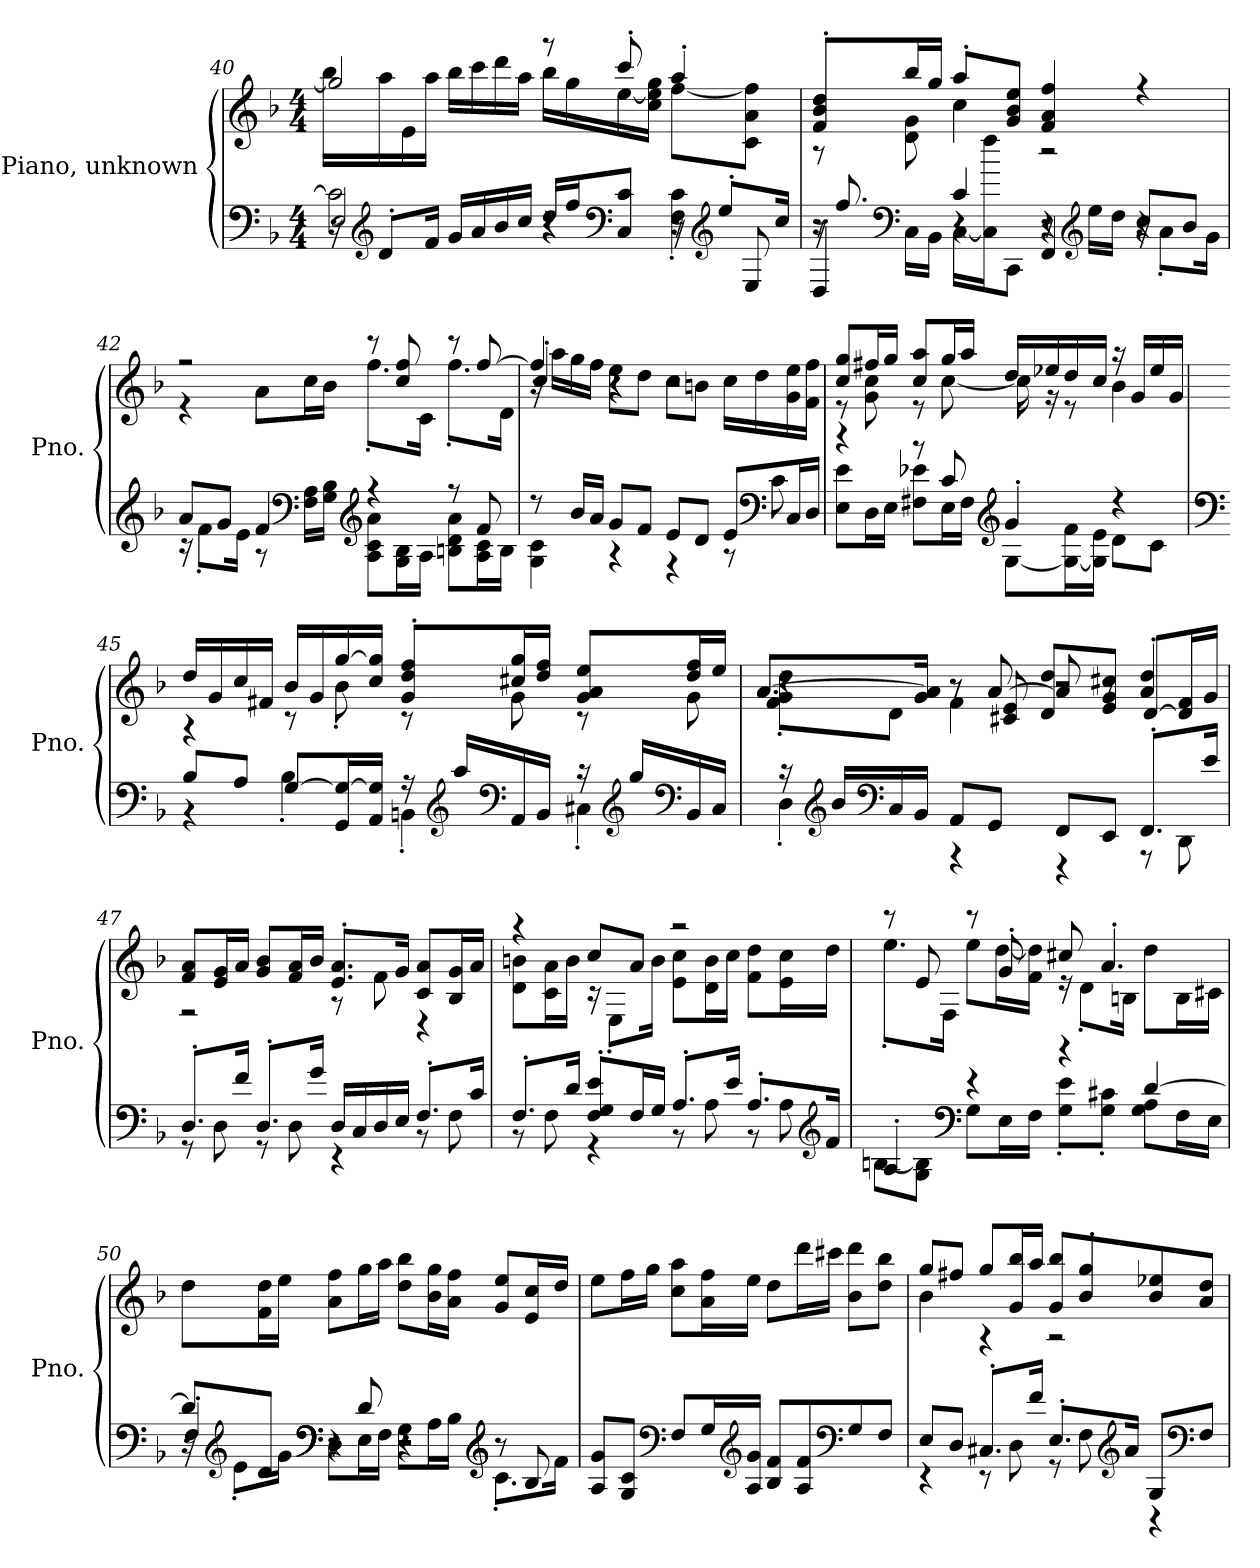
**kern	**kern
*part1	*part1
*staff2	*staff1
*I"Piano, unknown	*
*I'Pno.	*
*clefF4	*clefG2
*k[b-]	*k[b-]
*M4/4	*M4/4
=40	=40
*^	*^
*	*^	*	*
16r	2c\]	2E/	2gg/]	16bb-\LL
*clefG2	*	*	*	*
8d'/L	.	.	.	16aa\
.	.	.	.	16e\
16f/Jk	.	.	.	16aa\JJ
16g/LL	.	.	.	16bb-\LL
16a/	.	.	.	16ccc\
16b-/	.	.	.	16ddd\
16cc/JJ	.	.	.	16aa\JJ
16dd/LL	4r	4r	8r	16bb-\LL
16ff/J	.	.	.	16gg\
*clefF4	*	*	*	*
8C/ 8c/J	.	.	8ccc'/	[16ee\
.	.	.	.	16cc\ 16ee\] 16gg\JJ
16r	4F\' 4c\'	8r	4aa'/	[8ff\L
*clefG2	*	*	*	*
8ee'/L	.	.	.	.
.	.	8E/	.	8c\ 8a\ 8ff\]J
16cc/Jk	.	.	.	.
!!LO:LB:g=z	!!
=41	=41	=41	=41	=41
16r	8r	4D'/	8f/' 8b-/' 8dd/'L	8r
8.ff/	.	.	.	.
*clefF4	*	*	*	*
.	16C\LL	.	16bb-/L	8d\ 8g\
.	16BB-\JJ	.	16gg/JJ	.
4r	[16C\LL	4c/	8aa'/L	4cc\
.	16C\] 16ff\J	.	.	.
.	8CC\J	.	8g/ 8b-/ 8ee/J	.
4r	8r	4FF/	4f/ 4a/ 4ff/	2r
*clefG2	*	*	*	*
.	16ee\LL	.	.	.
.	16dd\JJ	.	.	.
8cc/L	16r	4r	4r	.
.	8a'\L	.	.	.
8b-/J	.	.	.	.
.	16g\Jk	.	.	.
*	*v	*v	*	*
=42	=42	=42	=42
8a/L	16r	2r	4r
.	8f'\L	.	.
8g/J	.	.	.
.	16e\Jk	.	.
4f/	8r	.	8a\L
*clefF4	*	*	*
.	16F\ 16A\LL	.	16cc\L
.	16G\ 16B-\JJ	.	16b-\JJ
*clefG2	*	*	*
4r	8A\ 8c\ 8a\L	8r	8.ff'\L
.	16G\ 16B-\L	8cc/ 8ff/	.
.	16A\JJ	.	16c\Jk
8r	8Bn\ 8d\ 8a\L	8r	8.ff'\L
8f/	16A\ 16c\L	[8ff/	.
.	16B\JJ	.	16d\Jk
!!LO:LB:g=z
=43	=43	=43	=43
*	*	*	*^
8r	4G\ 4c\	4ff/]	16r	4cc'/
.	.	.	16aa\LL	.
16b-/LL	.	.	16gg\	.
16a/JJ	.	.	16ff\JJ	.
8g/L	4r	4r	8ee\L	4r
8f/J	.	.	8dd\J	.
8e/L	4r	2r	8cc\L	2r
8d/J	.	.	8bn\J	.
8e/L	8r	.	16cc\LL	.
.	.	.	16dd\	.
*clefF4	*	*	*	*
16C/L	8c\	.	16g\ 16ee\	.
16D/JJ	.	.	16f\ 16ff\JJ	.
*	*	*	*v	*v
=44	=44	=44	=44
4r	8E\ 8e\L	8cc/ 8gg/L	8r
.	16D\L	16ff#X/L	8g\ 8cc\
.	16E\JJ	16gg/JJ	.
8r	8F#X\ 8e-X\L	8cc/ 8aa/L	8r
8c/	16E\L	16gg/L	[8cc\
.	16F#\JJ	16aa/JJ	.
*clefG2	*	*	*
4g'/	[8G\L	16dd/LL	16cc\]
.	.	16ee-X/	16r
.	16G\_ 16f\L	16dd/	8r
.	16G\] 16e-\JJ	16cc/JJ	.
4r	8d\L	16r	4b-\
.	.	16g/LL	.
.	8c\J	16ee-/	.
.	.	16g/JJ	.
!!LO:LB:g=z	!!
=45	=45	=45	=45
*clefF4	*	*	*
8B-/L	4r	16dd/LL	4r
.	.	16g/	.
8A/J	.	16cc/	.
.	.	16f#X/JJ	.
[8G/L	4B-'\	16b-/LL	8r
.	.	16g/	.
16GG/ 16G/_L	.	[16gg/	8b-'\
16AA/ 16G/]JJ	.	16cc/ 16gg/]JJ	.
16r	4BBn'\	8g/' 8dd/' 8ff/'L	8r
*clefG2	*	*	*
16aa/LL	.	.	.
*clefF4	*	*	*
16AA/	.	16cc#X/ 16gg/L	8g\
16BB/JJ	.	16dd/ 16ff/JJ	.
16r	4C#X'\	8g/ 8a/ 8ee/L	8r
*clefG2	*	*	*
16gg/LL	.	.	.
*clefF4	*	*	*
16BB/	.	16dd/ 16ff/L	8g\
16C#/JJ	.	16ee/JJ	.
=46	=46	=46	=46
*	*	*	*^
16r	4D'\	4r	8f\' 8g\' 8dd\'L	[8.a/L
*clefG2	*	*	*	*
16b-/LL	.	.	.	.
*clefF4	*	*	*	*
16C/	.	.	8d\J	.
16BB-/JJ	.	.	.	16g/ 16a/]Jk
8AA/L	4r	8r	4f\	8r
8GG/J	.	[8a/	.	8c#X/ 8e/
8FF/L	4r	8a/]	2r	8d/ 8dd/L
8EE/J	.	8r	.	8e/ 8g/ 8cc#X/J
8.FF'/L	8r	4a/' 4dd/'	.	[8d/L
.	8DD\	.	.	16d/] 16f/L
16e/Jk	.	.	.	16g/JJ
*	*	*	*v	*v
!!LO:PB:g=z
=47	=47	=47	=47
8.D'/L	8r	8f/ 8a/L	2r
.	8D\	16e/ 16g/L	.
16f/Jk	.	16a/JJ	.
8.D'/L	8r	8g/ 8b-/L	.
.	8D\	16f/ 16a/L	.
16g/Jk	.	16b-/JJ	.
16D/LL	4r	8.e/' 8.a/'L	8r
16C/	.	.	.
16D/	.	.	8f\
16E/JJ	.	16g/Jk	.
8.F'/L	8r	8c/ 8a/L	4r
.	8F\	16B-/ 16g/L	.
16c/Jk	.	16a/JJ	.
=48	=48	=48	=48
8.F'/L	8r	4r	8d\ 8bn\L
.	8F\	.	16c\ 16a\L
16d/Jk	.	.	16b\JJ
8F/' 8G/' 8e/'L	4r	8cc/L	16r
.	.	.	8E'\L
16F/L	.	8a/J	.
16G/JJ	.	.	16b\Jk
8.A'/L	8r	2r	8e\ 8cc\L
.	8A\	.	16d\ 16b\L
16e/Jk	.	.	16cc\JJ
8.A'/L	8r	.	8f\ 8dd\L
.	8A\	.	16e\ 16cc\L
*clefG2	*	*	*
16f/Jk	.	.	16dd\JJ
!!LO:LB:g=z	!!
=49	=49	=49	=49
4A'/	[8Bn\L	8r	8.ee'\L
.	8G\ 8B\]J	8e/	.
.	.	.	16F\Jk
*clefF4	*	*	*
4r	8G\L	8r	8ee\L
.	16E\L	8g'/	[16dd\L
.	16F\JJ	.	16f\ 16dd\]JJ
4r	8G\' 8e\'L	8cc#X/	16r
.	.	.	8d'\L
.	8G\' 8c#X\'J	4.a'/	.
.	.	.	16Bn\Jk
[4d/	8G\ 8A\L	.	8dd\L
.	16F\L	.	16B\L
.	16E\JJ	.	16c#X\JJ
*	*	*v	*v
=50	=50	=50
*	*^	*
8d/L]	16r	4F'/	8dd\L
*clefG2	*	*	*
.	8e'\L	.	.
8d/J	.	.	16f\ 16dd\L
.	16g\Jk	.	16ee\JJ
*clefF4	*	*	*
8r	8D\L	4r	8a\ 8ff\L
8d/	16E\L	.	16gg\L
.	16F\JJ	.	16aa\JJ
4r	8G\L	2r	8dd\ 8bb-\L
.	16A\L	.	16b-\ 16gg\L
.	16B-\JJ	.	16a\ 16ff\JJ
*clefG2	*	*	*
8r	8.c'\L	.	8g/ 8ee/L
8B-/	.	.	16e/ 16cc/L
.	16f\Jk	.	16dd/JJ
*v	*v	*v	*
!!LO:LB:g=z
=51	=51
8A/ 8g/L	8ee\L
8G/ 8c/J	16ff\L
.	16gg\JJ
*clefF4	*
8F/L	8cc\ 8aa\L
16G/L	16a\ 16ff\L
*clefG2	*
16A/ 16g/JJ	16ee\JJ
8B-/ 8f/L	8dd\L
8A/ 8f/	16ddd\L
.	16ccc#X\JJ
*clefF4	*
8G/	8b-\ 8ddd\L
8F/J	8dd\ 8bb-\J
=52	=52
*^	*^
8E/L	4r	8gg/L	4b-\
8D/J	.	8ff#X/J	.
8.C#X'/L	8r	8gg/L	4r
.	8D\	16g/ 16bb-/L	.
16f/Jk	.	16aa/JJ	.
8.E'/L	8r	8g/ 8bb-/L	2r
.	8F\	8b-/' 8gg/'	.
*clefG2	*	*	*
16a/Jk	.	.	.
8G/L	4r	8b-/ 8ee-X/	.
*clefF4	*	*	*
8F/J	.	8a/ 8dd/J	.
*v	*v	*	*
*	*v	*v
=	=
*-	*-
